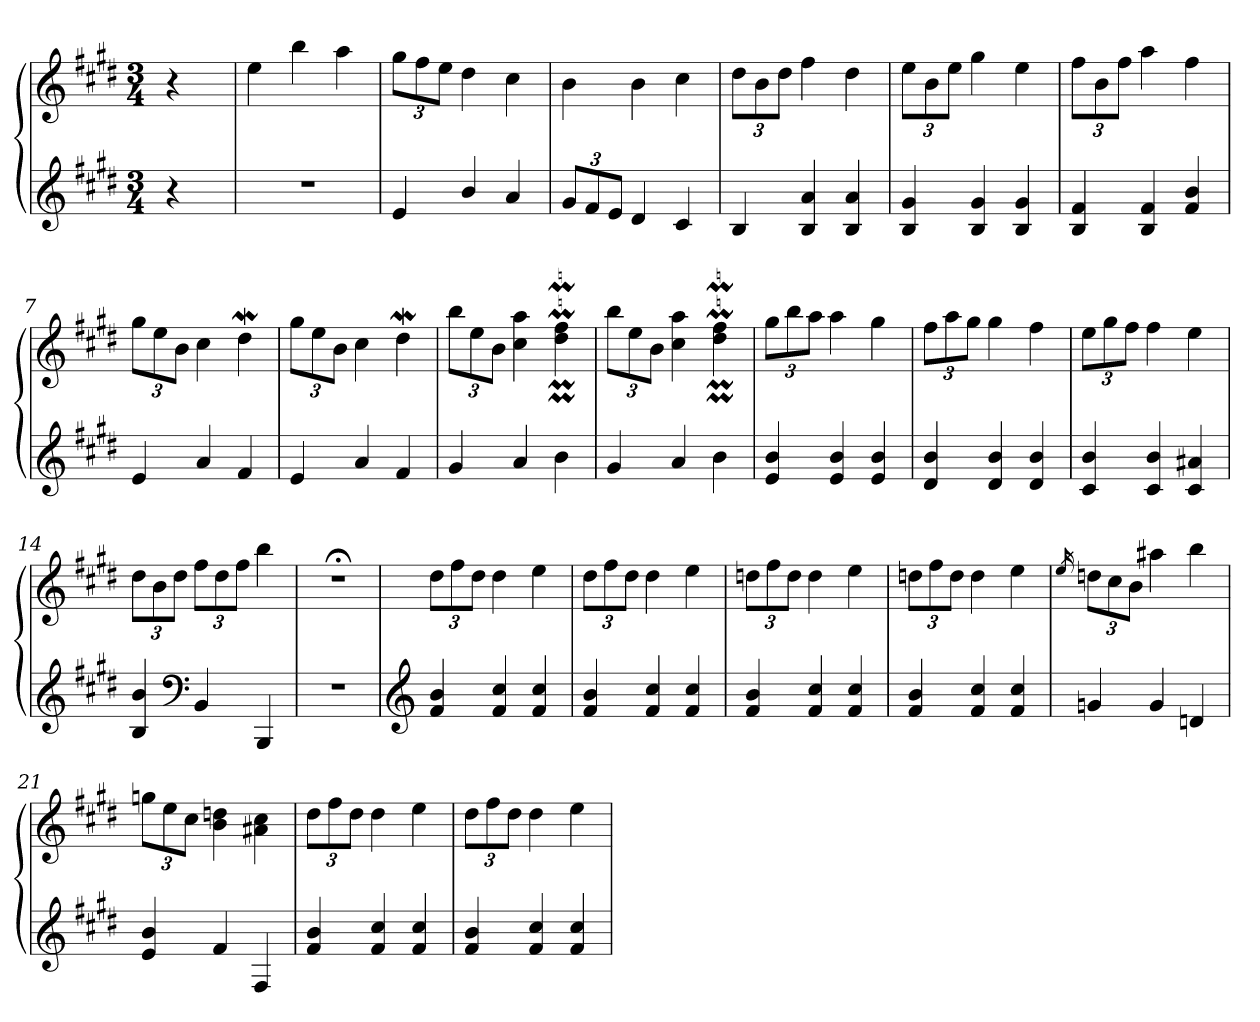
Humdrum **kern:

**kern	**kern
*part1	*part1
*staff2	*staff1
*clefG2	*clefG2
*k[f#c#g#d#]	*k[f#c#g#d#]
*M3/4	*M3/4
*MM120	*MM120
=	=
4r	4r
=1	=1
2.r	4ee\
.	4bb\
.	4aa\
=2	=2
*	*Xbrackettup
4e/	12gg#\L
.	12ff#\
.	12ee\J
4b/	4dd#\
4a/	4cc#\
=3	=3
*Xbrackettup	*
12g#/L	4b\
12f#/	.
12e/J	.
4d#/	4b\
4c#/	4cc#\
=4	=4
4B/	12dd#\L
.	12b\
.	12dd#\J
4B/ 4a/	4ff#\
4B/ 4a/	4dd#\
=5	=5
4B/ 4g#/	12ee\L
.	12b\
.	12ee\J
4B/ 4g#/	4gg#\
4B/ 4g#/	4ee\
=6	=6
4B/ 4f#/	12ff#\L
.	12b\
.	12ff#\J
4B/ 4f#/	4aa\
4f#/ 4b/	4ff#\
=7	=7
4e/	12gg#\L
.	12ee\
.	12b\J
4a/	4cc#\
4f#/	4dd#W\
!!LO:LB:g=z
=8	=8
4e/	12gg#\L
.	12ee\
.	12b\J
4a/	4cc#\
4f#/	4dd#W\
=9	=9
4g#/	12bb\L
.	12ee\
.	12b\J
4a/	4cc#\ 4aa\
4b\	4dd#\m 4ff#\m
=10	=10
4g#/	12bb\L
.	12ee\
.	12b\J
4a/	4cc#\ 4aa\
4b\	4dd#\m 4ff#\m
=11	=11
4e/ 4b/	12gg#\L
.	12bb\
.	12aa\J
4e/ 4b/	4aa\
4e/ 4b/	4gg#\
=12	=12
4d#/ 4b/	12ff#\L
.	12aa\
.	12gg#\J
4d#/ 4b/	4gg#\
4d#/ 4b/	4ff#\
=13	=13
4c#/ 4b/	12ee\L
.	12gg#\
.	12ff#\J
4c#/ 4b/	4ff#\
4c#/ 4a#X/	4ee\
=14	=14
4B/ 4b/	12dd#\L
.	12b\
.	12dd#\J
*clefF4	*
4BB/	12ff#\L
.	12dd#\
.	12ff#\J
4BBB/	4bb\
!!LO:LB:g=z
=15	=15
2.r	2.r;<
=16	=16
*clefG2	*
4f#/ 4b/	12dd#\L
.	12ff#\
.	12dd#\J
4f#/ 4cc#/	4dd#\
4f#/ 4cc#/	4ee\
=17	=17
4f#/ 4b/	12dd#\L
.	12ff#\
.	12dd#\J
4f#/ 4cc#/	4dd#\
4f#/ 4cc#/	4ee\
=18	=18
4f#/ 4b/	12ddn\L
.	12ff#\
.	12dd\J
4f#/ 4cc#/	4dd\
4f#/ 4cc#/	4ee\
=19	=19
4f#/ 4b/	12ddn\L
.	12ff#\
.	12dd\J
4f#/ 4cc#/	4dd\
4f#/ 4cc#/	4ee\
=20	=20
.	16qee/
4gn/	12ddn\L
.	12cc#\
.	12b\J
4g/	4aa#X\
4dn/	4bb\
=21	=21
4e/ 4b/	12ggn\L
.	12ee\
.	12cc#\J
4f#/	4b\ 4ddn\
4F#/	4a#X\ 4cc#\
!!LO:LB:g=z
=22	=22
4f#/ 4b/	12dd#\L
.	12ff#\
.	12dd#\J
4f#/ 4cc#/	4dd#\
4f#/ 4cc#/	4ee\
=23	=23
4f#/ 4b/	12dd#\L
.	12ff#\
.	12dd#\J
4f#/ 4cc#/	4dd#\
4f#/ 4cc#/	4ee\
=	=
*-	*-
